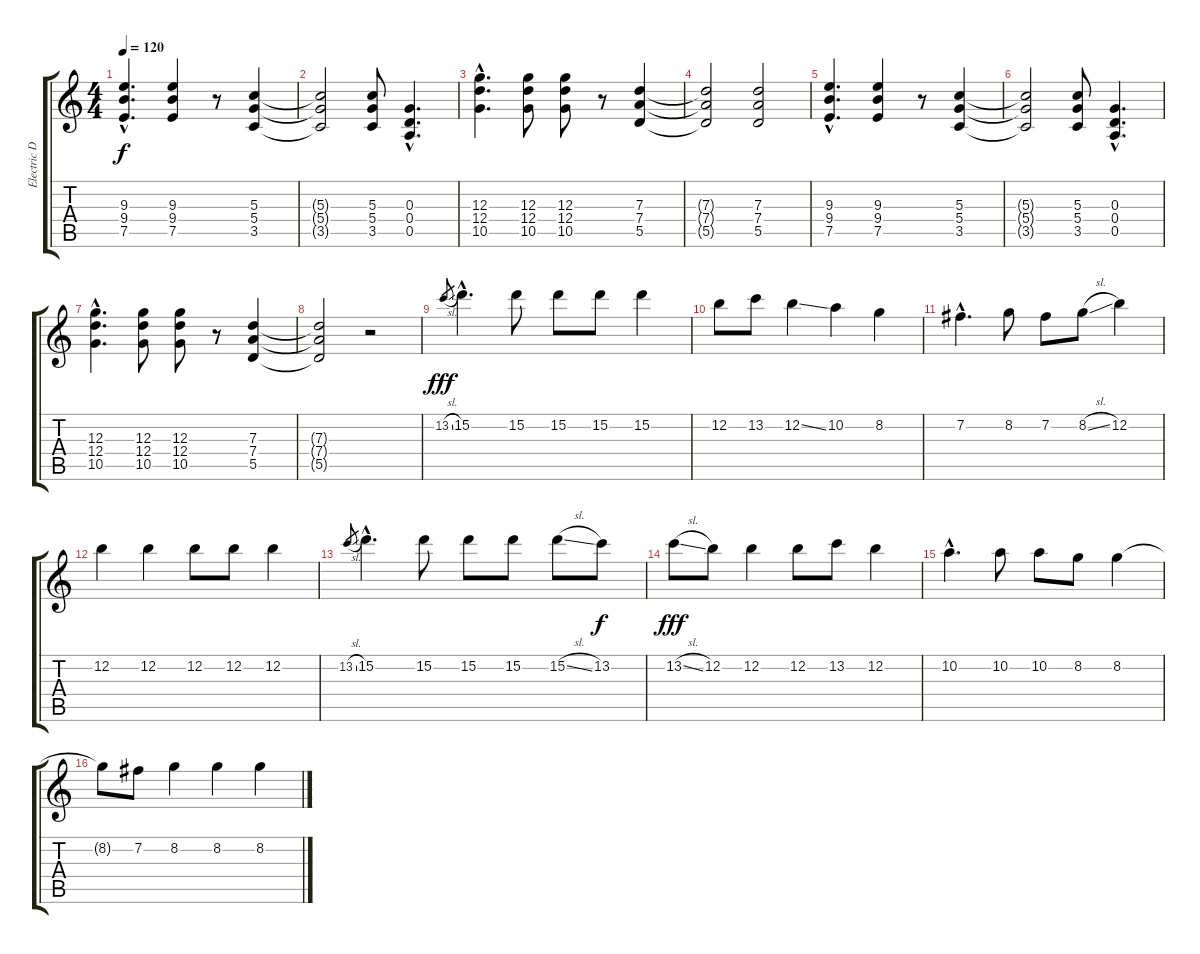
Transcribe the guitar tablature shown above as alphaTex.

\track ("Electric Dub" "Electric D") {instrument overdrivenguitar}
\staff {score tabs}
\tuning (E4 B3 G3 D3 A2 E2) {hide}
\ts (4 4)
\tempo 120
\clef g2
\ks c
(9.3{hac} 9.4{hac} 7.5{hac}).4{d dy f} (9.3 9.4 7.5).4 r.8 (5.3 5.4 3.5).4 |
(5.3{t} 5.4{t} 3.5{t}).2 (5.3 5.4 3.5).8 (0.3{hac} 0.4{hac} 0.5{hac}).4{d} |
(12.3{hac} 12.4{hac} 10.5{hac}).4{d} (12.3 12.4 10.5).8 (12.3 12.4 10.5).8 r.8 (7.3 7.4 5.5).4 |
(7.3{t} 7.4{t} 5.5{t}).2 (7.3 7.4 5.5).2 |
(9.3{hac} 9.4{hac} 7.5{hac}).4{d} (9.3 9.4 7.5).4 r.8 (5.3 5.4 3.5).4 |
(5.3{t} 5.4{t} 3.5{t}).2 (5.3 5.4 3.5).8 (0.3{hac} 0.4{hac} 0.5{hac}).4{d} |
(12.3{hac} 12.4{hac} 10.5{hac}).4{d} (12.3 12.4 10.5).8 (12.3 12.4 10.5).8 r.8 (7.3 7.4 5.5).4 |
(7.3{t} 7.4{t} 5.5{t}).2 r.2{instrument distortionguitar} |
13.2{sl}.8{gr dy fff} 15.2{hac}.4{d} 15.2.8 15.2.8 15.2.8 15.2.4 |
12.2.8 13.2.8 12.2{ss}.4 10.2.4 8.2.4 |
7.2{hac}.4{d} 8.2.8 7.2.8 8.2{sl}.8 12.2.4 |
12.2.4 12.2.4 12.2.8 12.2.8 12.2.4 |
13.2{sl}.8{gr} 15.2{hac}.4{d} 15.2.8 15.2.8 15.2.8 15.2{sl}.8 13.2.8{dy f} |
13.2{sl}.8{dy fff} 12.2.8 12.2.4 12.2.8 13.2.8 12.2.4 |
10.2{hac}.4{d} 10.2.8 10.2.8 8.2.8 8.2.4 |
8.2{t}.8 7.2.8 8.2.4 8.2.4 8.2.4
